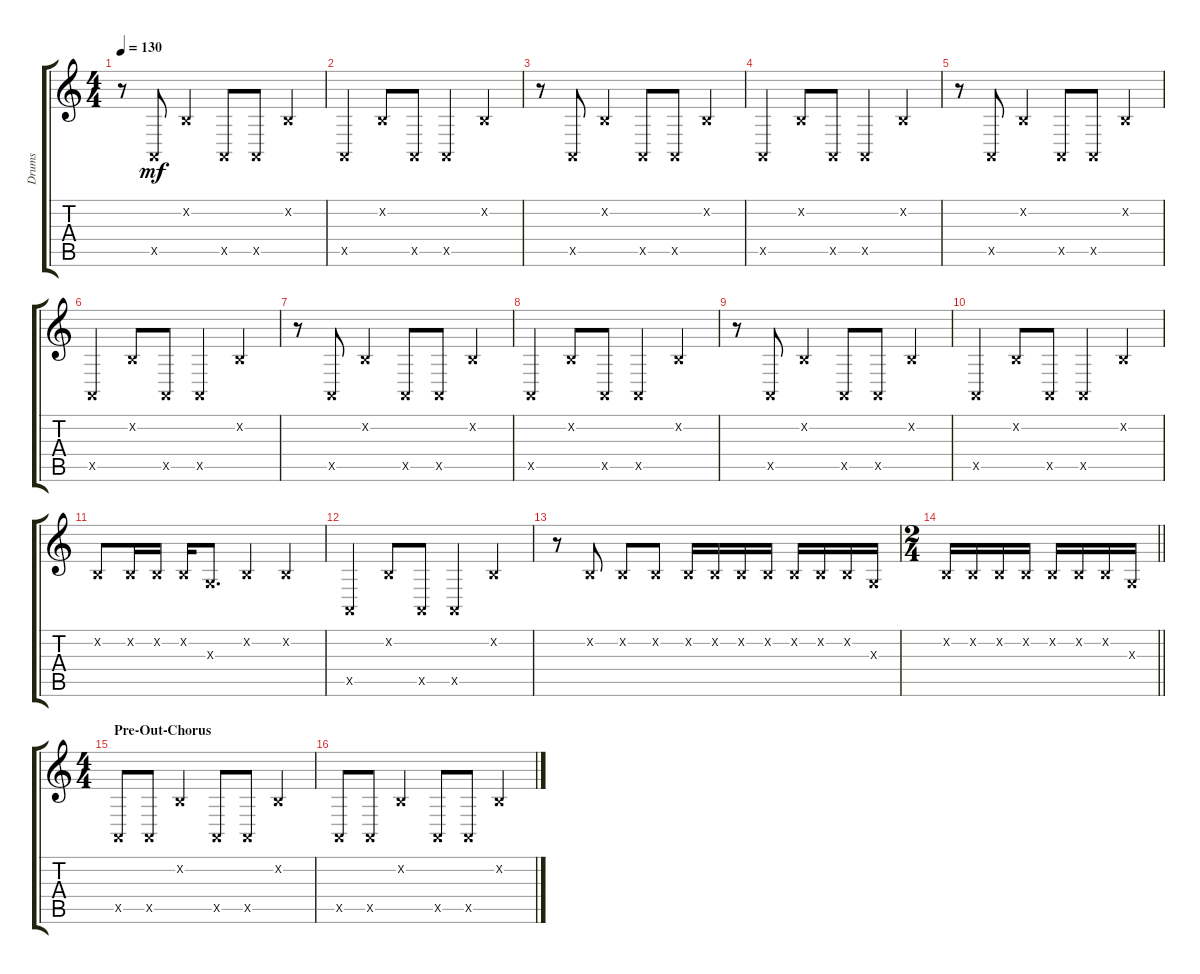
\track ("Drums" "Drums") {instrument synthdrum}
\staff {score tabs}
\tuning (E4 B3 G3 D3 A2 E2) {hide}
\ts (4 4)
\tempo 130
\clef g2
\ks c
r.8{dy mf} 0.5{x}.8 0.2{x}.4 0.5{x}.8 0.5{x}.8 0.2{x}.4 |
0.5{x}.4 0.2{x}.8 0.5{x}.8 0.5{x}.4 0.2{x}.4 |
r.8 0.5{x}.8 0.2{x}.4 0.5{x}.8 0.5{x}.8 0.2{x}.4 |
0.5{x}.4 0.2{x}.8 0.5{x}.8 0.5{x}.4 0.2{x}.4 |
r.8 0.5{x}.8 0.2{x}.4 0.5{x}.8 0.5{x}.8 0.2{x}.4 |
0.5{x}.4 0.2{x}.8 0.5{x}.8 0.5{x}.4 0.2{x}.4 |
r.8 0.5{x}.8 0.2{x}.4 0.5{x}.8 0.5{x}.8 0.2{x}.4 |
0.5{x}.4 0.2{x}.8 0.5{x}.8 0.5{x}.4 0.2{x}.4 |
r.8 0.5{x}.8 0.2{x}.4 0.5{x}.8 0.5{x}.8 0.2{x}.4 |
0.5{x}.4 0.2{x}.8 0.5{x}.8 0.5{x}.4 0.2{x}.4 |
0.2{x}.8 0.2{x}.16 0.2{x}.16 0.2{x}.16 0.3{x}.8{d} 0.2{x}.4 0.2{x}.4 |
0.5{x}.4 0.2{x}.8 0.5{x}.8 0.5{x}.4 0.2{x}.4 |
r.8 0.2{x}.8 0.2{x}.8 0.2{x}.8 0.2{x}.16 0.2{x}.16 0.2{x}.16 0.2{x}.16 0.2{x}.16 0.2{x}.16 0.2{x}.16 0.3{x}.16 |
\ts (2 4)
\barLineRight lightlight
0.2{x}.16 0.2{x}.16 0.2{x}.16 0.2{x}.16 0.2{x}.16 0.2{x}.16 0.2{x}.16 0.3{x}.16 |
\ts (4 4)
\section ("" "Pre-Out-Chorus")
0.5{x}.8 0.5{x}.8 0.2{x}.4 0.5{x}.8 0.5{x}.8 0.2{x}.4 |
0.5{x}.8 0.5{x}.8 0.2{x}.4 0.5{x}.8 0.5{x}.8 0.2{x}.4
